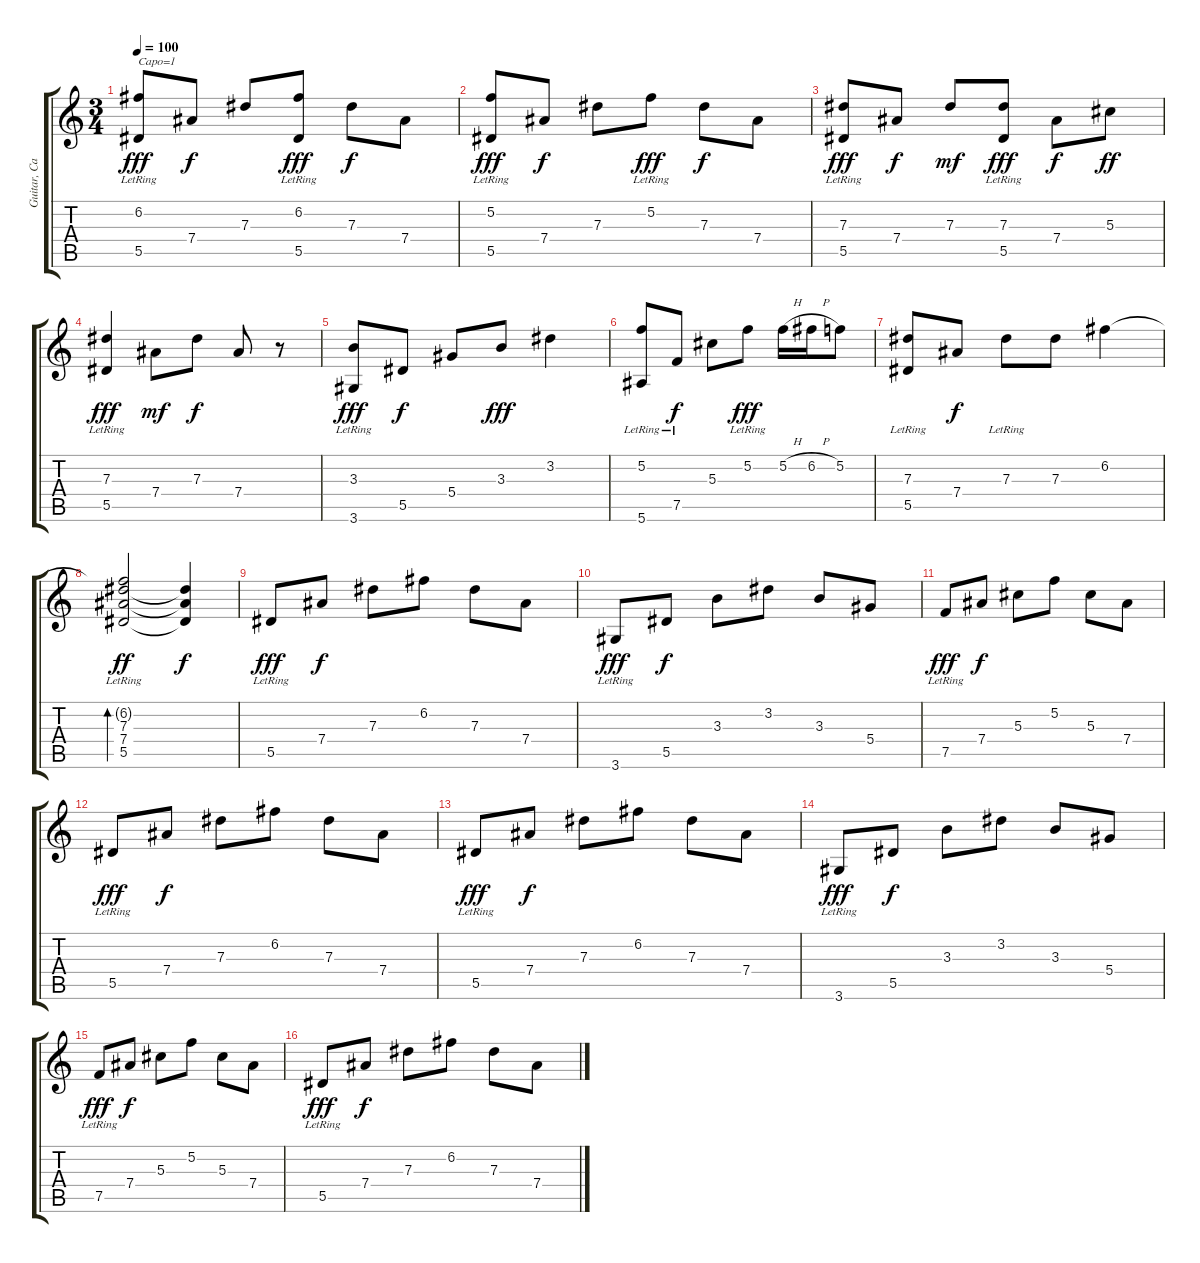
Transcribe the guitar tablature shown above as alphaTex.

\track ("Guitar, Capo=1" "Guitar, Ca") {instrument acousticguitarnylon}
\staff {score tabs}
\tuning (F4 C4 Ab3 Eb3 Bb2 F2) {hide}
\ts (3 4)
\tempo 100
\clef g2
\ks c
(6.2{lr} 5.5{lr}).8{txt "Capo=1" dy fff instrument acousticguitarnylon} 7.4.8{dy f} 7.3.8 (6.2{lr} 5.5{lr}).8{dy fff} 7.3.8{dy f} 7.4.8 |
(5.2{lr} 5.5{lr}).8{dy fff} 7.4.8{dy f} 7.3.8 5.2{lr}.8{dy fff} 7.3.8{dy f} 7.4.8 |
(7.3{lr} 5.5{lr}).8{dy fff} 7.4.8{dy f} 7.3.8{dy mf} (7.3{lr} 5.5{lr}).8{dy fff} 7.4.8{dy f} 5.3.8{dy ff} |
(7.3{lr} 5.5{lr}).4{dy fff} 7.4.8{dy mf} 7.3.8{dy f} 7.4.8 r.8 |
(3.3{lr} 3.6{lr}).8{dy fff} 5.5.8{dy f} 5.4.8 3.3.8{dy fff} 3.2.4 |
(5.2{lr} 5.6).8 7.5{lr}.8{dy f} 5.3.8 5.2{lr}.8{dy fff} 5.2{h}.16 6.2{h}.16 5.2.8 |
(7.3{lr} 5.5{lr}).8 7.4.8{dy f} 7.3{lr}.8 7.3.8 6.2.4 |
(6.2{t} 7.3{lr} 7.4{lr} 5.5{lr}).2{bd 120 dy ff} (7.3{t} 7.4{t} 5.5{t}).4{dy f} |
5.5{lr}.8{dy fff} 7.4.8{dy f} 7.3.8 6.2.8 7.3.8 7.4.8 |
3.6{lr}.8{dy fff} 5.5.8{dy f} 3.3.8 3.2.8 3.3.8 5.4.8 |
7.5{lr}.8{dy fff} 7.4.8{dy f} 5.3.8 5.2.8 5.3.8 7.4.8 |
5.5{lr}.8{dy fff} 7.4.8{dy f} 7.3.8 6.2.8 7.3.8 7.4.8 |
5.5{lr}.8{dy fff} 7.4.8{dy f} 7.3.8 6.2.8 7.3.8 7.4.8 |
3.6{lr}.8{dy fff} 5.5.8{dy f} 3.3.8 3.2.8 3.3.8 5.4.8 |
7.5{lr}.8{dy fff} 7.4.8{dy f} 5.3.8 5.2.8 5.3.8 7.4.8 |
5.5{lr}.8{dy fff} 7.4.8{dy f} 7.3.8 6.2.8 7.3.8 7.4.8
